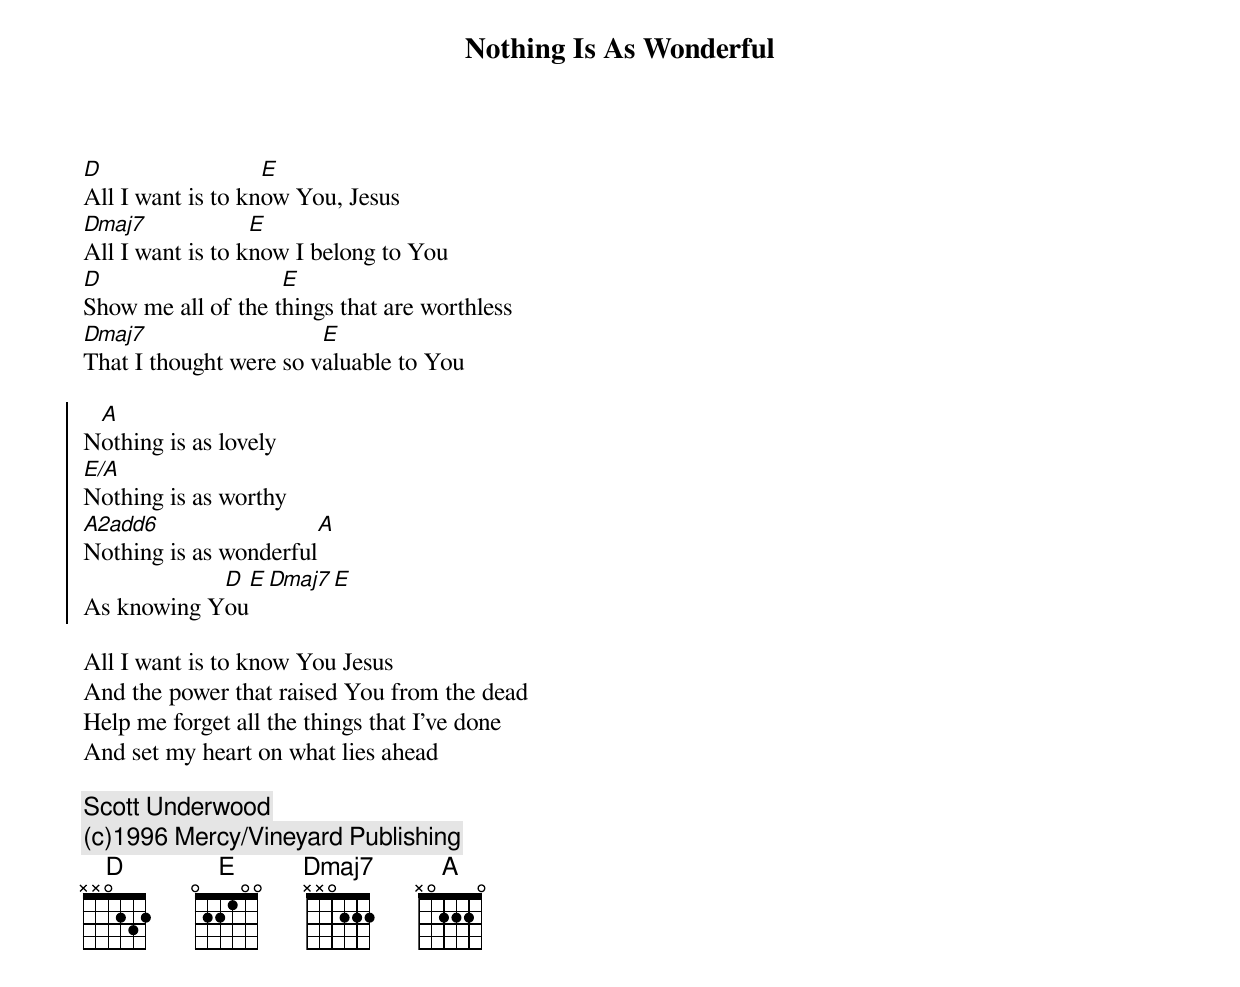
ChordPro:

{title:Nothing Is As Wonderful}
[D]All I want is to kn[E]ow You, Jesus
[Dmaj7]All I want is to k[E]now I belong to You
[D]Show me all of the t[E]hings that are worthless
[Dmaj7]That I thought were so v[E]aluable to You

{soc}
N[A]othing is as lovely
[E/A]Nothing is as worthy
[A2add6]Nothing is as wonderful[A]
As knowing Y[D]ou[E][Dmaj7][E]
{eoc}

All I want is to know You Jesus
And the power that raised You from the dead
Help me forget all the things that I've done
And set my heart on what lies ahead

{c:Scott Underwood}
{c:(c)1996 Mercy/Vineyard Publishing}
